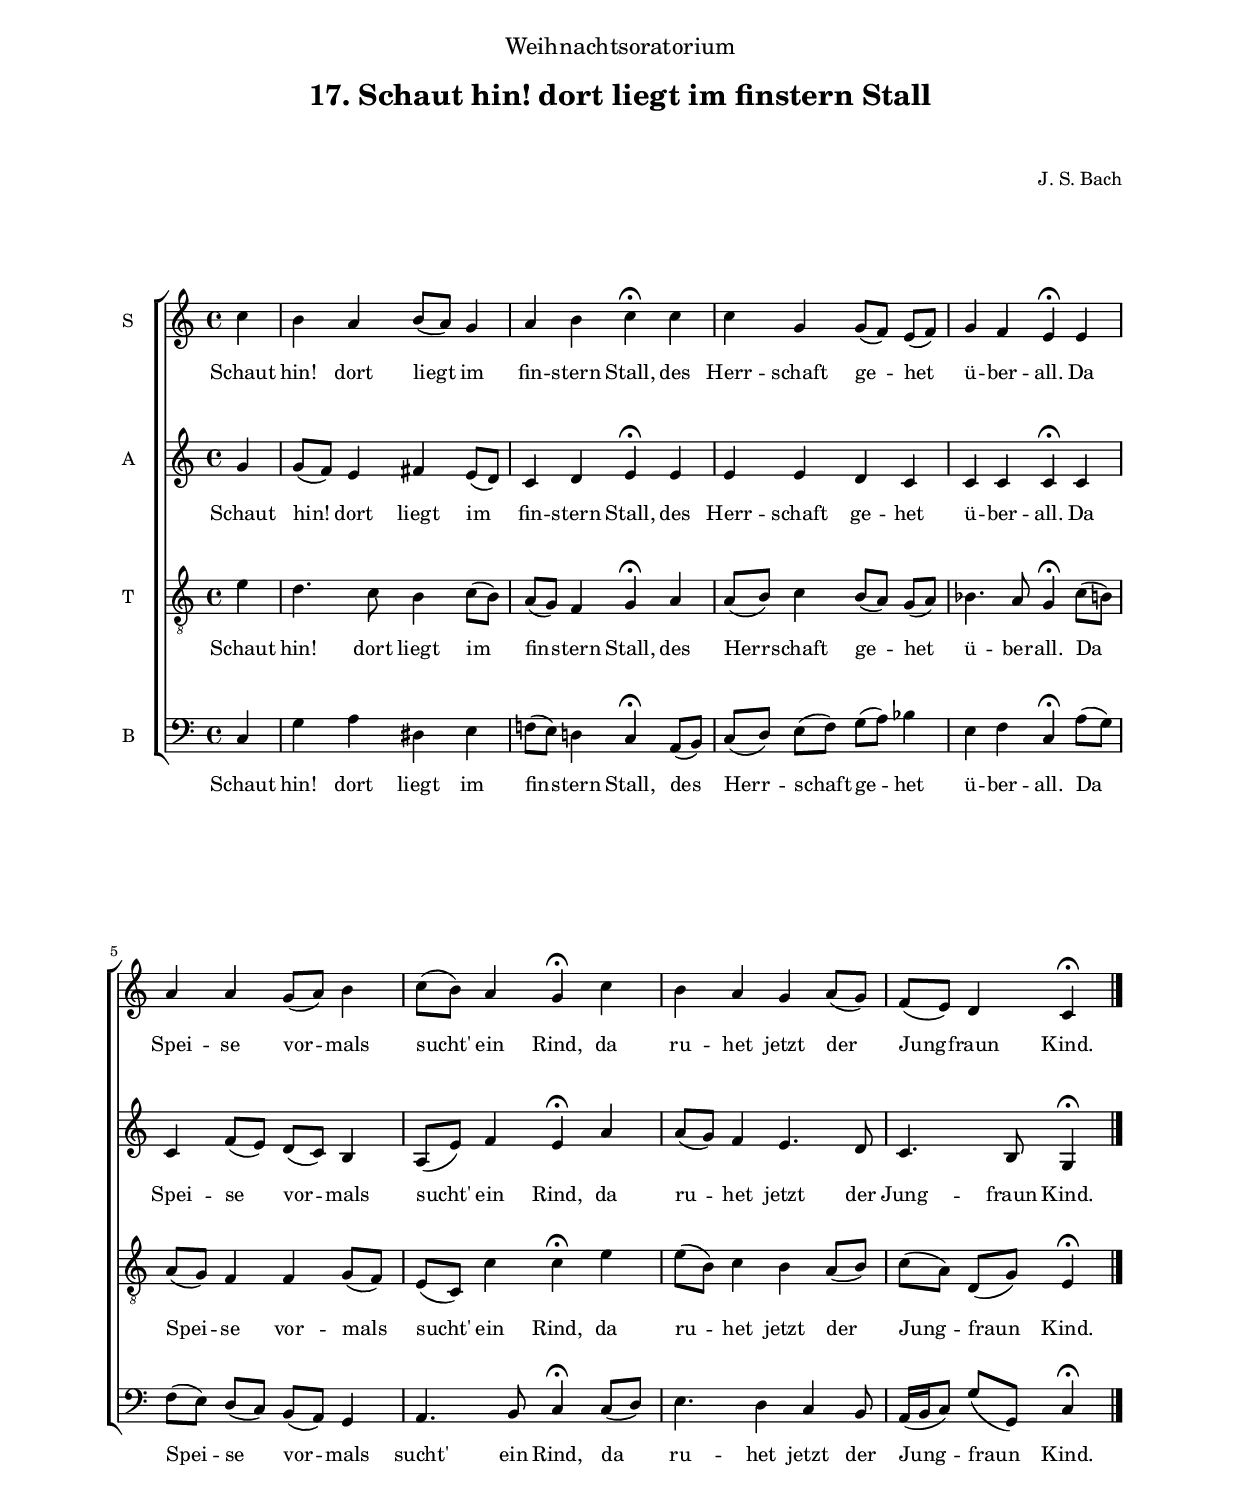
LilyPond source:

\header
{
  dedication=\markup { \fontsize #2 "Weihnachtsoratorium"}
  title=\markup {\vspace #2 "17. Schaut hin! dort liegt im finstern Stall"}
  composer=\markup {\vspace #3 "J. S. Bach" }
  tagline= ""
}

\version "2.18.0"
\include "deutsch.ly"
#(set-global-staff-size 16)
% #(set-default-paper-size "letter")
#(ly:set-option 'point-and-click #f)

	
global = {
	\key c \major
	\time 4/4 \skip 4*17 \break
	\skip 4*15 \bar "|."
	}


\paper
	{
	top-margin = 2 \cm
	bottom-margin = 2 \cm
	left-margin = 2 \cm
	line-width = 17 \cm
	ragged-bottom = ##f
	ragged-last-bottom = ##f
	print-page-number = ##f
	system-system-spacing = #'((basic-distance . 20) (minimum-distance . 14) (padding . 8) (strechability . 150))
	markup-system-spacing #'basic-distance = #18
%	systems-per-page = 3
%	min-systems-per-page = 3
	}



cantus =  \relative c''
	{
	\partial 4 c4
	h4 a h8( a) g4
	a4 h c\fermata c
	c4 g g8[( f]) e( f)
	g4 f e\fermata e
%5
	a4 a g8( a) h4 |
	c8( h) a4 g\fermata c
	h4 a g a8( g)
	f8( e) d4 c\fermata
	}


altus =  \relative c'
        {
	\partial 4 g'4
	g8( f) e4 fis e8( d)
	c4 d e\fermata e
	e4 e d c
	c4 c c\fermata c
%5
	c4 f8( e) d( c) h4 |
	a8( e') f4 e\fermata a
	a8( g) f4 e4. d8
	c4. h8 g4\fermata
	}


tenor =  \relative c'
	{
	\partial 4 e4
	d4. c8 h4 c8( h)
	a8( g) f4 g\fermata a
	a8( h) c4 h8[( a]) g( a)
	b4. a8 g4\fermata c8( h)
%5
	a8( g) f4 f g8( f) |
	e8( c) c'4 c\fermata e
	e8( h) c4 h a8( h)
	c8[( a]) d,( g) e4\fermata
	}


bassus  =  \relative c
	{
	\partial 4 c4
	g'4 a dis, e
	f!8( e) d!4 c\fermata a8( h)
	c8[( d]) e( f) g( a) b4
	e,4 f c\fermata a'8( g)
%5
	f8[( e]) d( c) h( a) g4 |
	a4. h8 c4\fermata c8( d)
	e4. d4 c h8
	a16[( h c8]) g'( g,) c4\fermata 
	}

Choraltext = \lyricmode {
	Schaut hin! dort liegt im fin -- stern Stall,
	des Herr -- schaft ge -- het ü -- ber -- all.
	Da Spei -- se vor -- mals sucht' ein Rind,
	da ru -- het jetzt der Jung -- fraun Kind.
	}



\score
{  
  % \transpose {
	\new ChoirStaff \with { \override StaffGrouper.staff-staff-spacing.basic-distance = #14 }
	<<

	\new Staff << \global
	\new Voice="v1" {
		\set Staff.instrumentName= "S"
		\set Staff.midiInstrument = "reed organ"
		\clef "treble"
		\cantus }
	\new Lyrics \lyricsto "v1" {\Choraltext }
	>>


	\new Staff << \global
	\new Voice="v2" {
		\set Staff.instrumentName= "A"
		\set Staff.midiInstrument = "reed organ"
		\clef "treble" 
		\altus}
	\new Lyrics \lyricsto "v2" {\Choraltext }
	>>


	\new Staff << \global
	\new Voice="v3" {
		\set Staff.instrumentName= "T"
		\set Staff.midiInstrument = "reed organ"
		\clef "G_8"
		\tenor }
	\new Lyrics \lyricsto "v3" {\Choraltext }
	>>


	\new Staff << \global
	\new Voice="v4" {
		\set Staff.instrumentName= "B"
		\set Staff.midiInstrument = "reed organ"
		\clef "bass" 
		\bassus }
	\new Lyrics \lyricsto "v4" {\Choraltext }
	>>

	>>
	% } % transpose

	\layout
	{
	indent = 0.8 \cm
	\context { \Lyrics \override VerticalAxisGroup.nonstaff-relatedstaff-spacing.padding = #2 }
	\context { \Staff \override TimeSignature.break-visibility = #end-of-line-invisible }
%	\context { \Staff \override InstrumentName.X-offset = #'-25 }
	\context { \Score \override BarNumber.padding = #2 }
	\context { \Voice \override NoteHead.style = #'baroque }
	}

	
}


% EOF